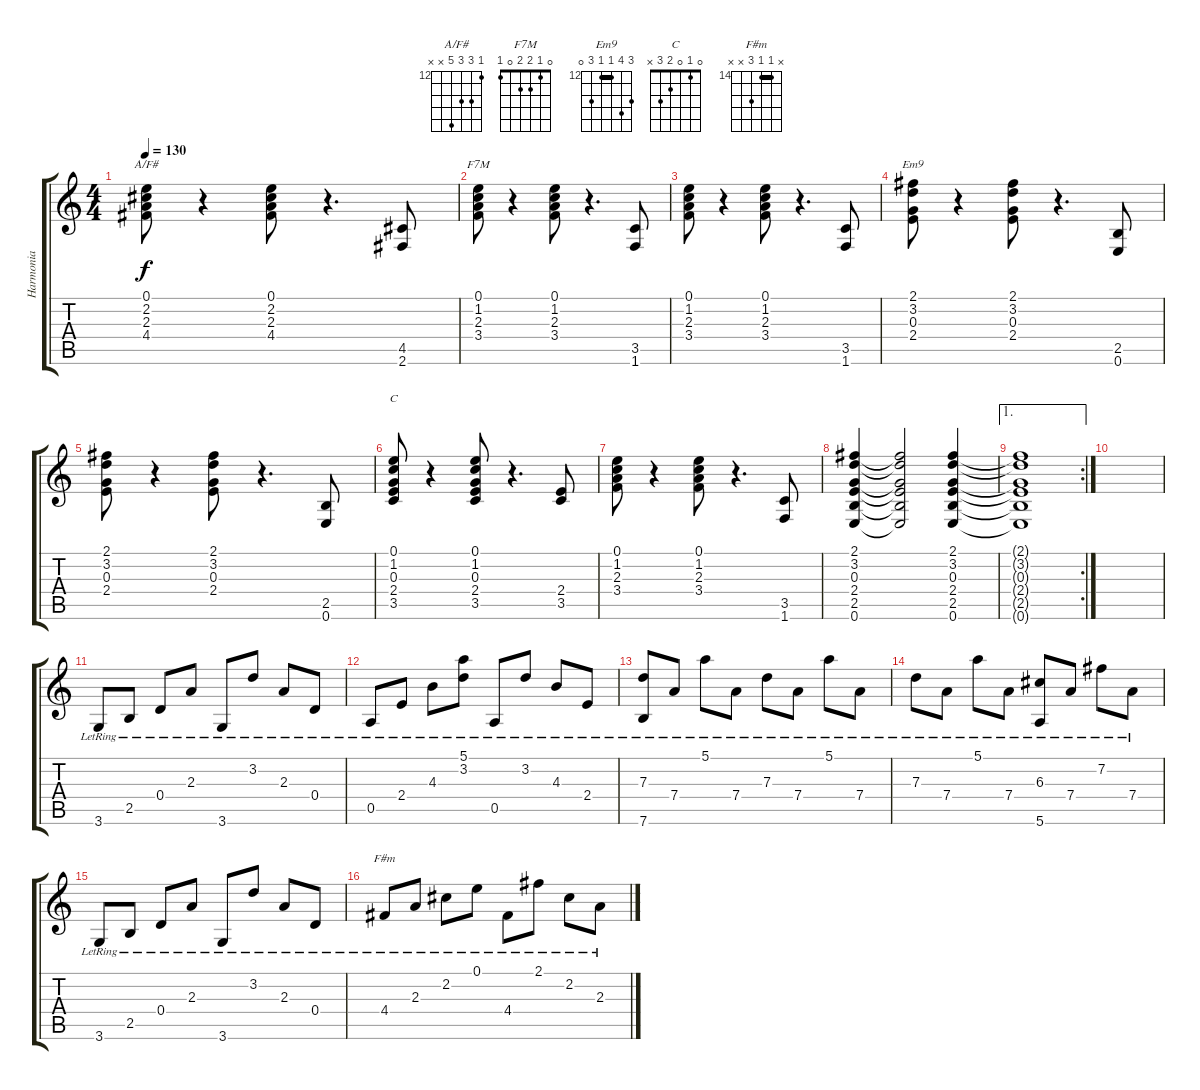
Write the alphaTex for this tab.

\track ("Harmonia" "Harmonia") {instrument distortionguitar}
\staff {score tabs}
\tuning (E4 B3 G3 D3 A2 E2) {hide}
\chord ("A/F#" 12 14 14 16 x x) {firstfret 12}
\chord ("F7M" 0 1 2 2 0 1)
\chord ("Em9" 14 15 12 12 14 0) {firstfret 12 barre 12}
\chord ("C" 0 1 0 2 3 x)
\chord ("F#m" x 14 14 16 x x) {firstfret 14 barre 14}
\ts (4 4)
\tempo 130
\clef g2
\ks c
(0.1 2.2 2.3 4.4).8{ch "A/F#" dy f} r.4 (0.1 2.2 2.3 4.4).8 r.4{d} (4.5 2.6).8 |
(0.1 1.2 2.3 3.4).8{ch "F7M"} r.4 (0.1 1.2 2.3 3.4).8 r.4{d} (3.5 1.6).8 |
(0.1 1.2 2.3 3.4).8 r.4 (0.1 1.2 2.3 3.4).8 r.4{d} (3.5 1.6).8 |
(2.1 3.2 0.3 2.4).8{ch "Em9"} r.4 (2.1 3.2 0.3 2.4).8 r.4{d} (2.5 0.6).8 |
(2.1 3.2 0.3 2.4).8 r.4 (2.1 3.2 0.3 2.4).8 r.4{d} (2.5 0.6).8 |
(0.1 1.2 0.3 2.4 3.5).8{ch "C"} r.4 (0.1 1.2 0.3 2.4 3.5).8 r.4{d} (2.4 3.5).8 |
(0.1 1.2 2.3 3.4).8 r.4 (0.1 1.2 2.3 3.4).8 r.4{d} (3.5 1.6).8 |
(2.1 3.2 0.3 2.4 2.5 0.6).4 (2.1{t} 3.2{t} 0.3{t} 2.4{t} 2.5{t} 0.6{t}).2 (2.1 3.2 0.3 2.4 2.5 0.6).4 |
\ae 1
\rc 2
(2.1{t} 3.2{t} 0.3{t} 2.4{t} 2.5{t} 0.6{t}).1 |
|
3.6{lr}.8{volume 11 instrument electricguitarjazz} 2.5{lr}.8 0.4{lr}.8 2.3{lr}.8 3.6{lr}.8 3.2{lr}.8 2.3{lr}.8 0.4{lr}.8 |
0.5{lr}.8 2.4{lr}.8 4.3{lr}.8 (5.1{lr} 3.2{lr}).8 0.5{lr}.8 3.2{lr}.8 4.3{lr}.8 2.4{lr}.8 |
(7.3{lr} 7.6{lr}).8 7.4{lr}.8 5.1{lr}.8 7.4{lr}.8 7.3{lr}.8 7.4{lr}.8 5.1{lr}.8 7.4{lr}.8 |
7.3{lr}.8 7.4{lr}.8 5.1{lr}.8 7.4{lr}.8 (6.3{lr} 5.6{lr}).8 7.4{lr}.8 7.2{lr}.8 7.4{lr}.8 |
3.6{lr}.8 2.5{lr}.8 0.4{lr}.8 2.3{lr}.8 3.6{lr}.8 3.2{lr}.8 2.3{lr}.8 0.4{lr}.8 |
4.4{lr}.8{ch "F#m"} 2.3{lr}.8 2.2{lr}.8 0.1{lr}.8 4.4{lr}.8 2.1{lr}.8 2.2{lr}.8 2.3{lr}.8
